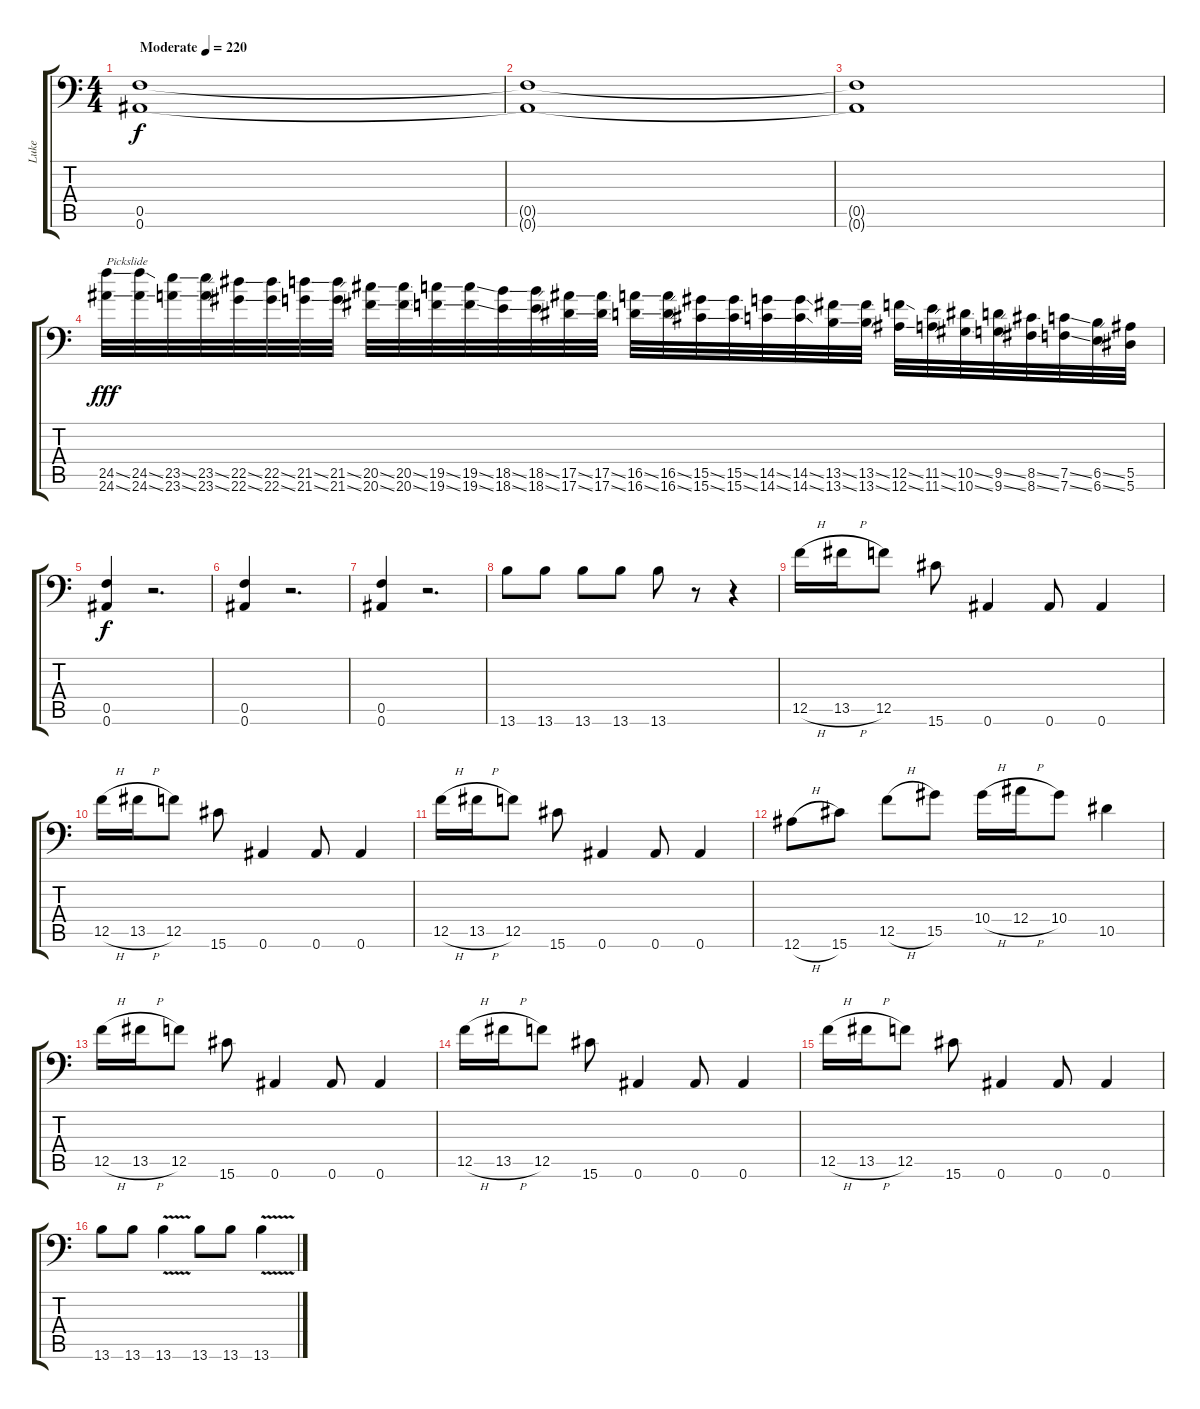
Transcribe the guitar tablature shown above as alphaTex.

\track ("Luke" "Luke") {instrument distortionguitar}
\staff {score tabs}
\tuning (C4 G3 Eb3 Bb2 F2 Bb1) {hide}
\ts (4 4)
\tempo (220 "Moderate")
\clef f4
\ks c
(0.5 0.6).1{dy f instrument distortionguitar} |
(0.5{t} 0.6{t}).1 |
(0.5{t} 0.6{t}).1 |
(24.5{ss} 24.6{ss}).32{txt "Pickslide" dy fff volume 16} (24.5{ss} 24.6{ss}).32 (23.5{ss} 23.6{ss}).32 (23.5{ss} 23.6{ss}).32 (22.5{ss} 22.6{ss}).32 (22.5{ss} 22.6{ss}).32 (21.5{ss} 21.6{ss}).32 (21.5{ss} 21.6{ss}).32 (20.5{ss} 20.6{ss}).32 (20.5{ss} 20.6{ss}).32 (19.5{ss} 19.6{ss}).32 (19.5{ss} 19.6{ss}).32 (18.5{ss} 18.6{ss}).32 (18.5{ss} 18.6{ss}).32 (17.5{ss} 17.6{ss}).32 (17.5{ss} 17.6{ss}).32 (16.5{ss} 16.6{ss}).32 (16.5{ss} 16.6{ss}).32 (15.5{ss} 15.6{ss}).32 (15.5{ss} 15.6{ss}).32 (14.5{ss} 14.6{ss}).32 (14.5{ss} 14.6{ss}).32 (13.5{ss} 13.6{ss}).32 (13.5{ss} 13.6{ss}).32 (12.5{ss} 12.6{ss}).32 (11.5{ss} 11.6{ss}).32 (10.5{ss} 10.6{ss}).32 (9.5{ss} 9.6{ss}).32 (8.5{ss} 8.6{ss}).32 (7.5{ss} 7.6{ss}).32 (6.5{ss} 6.6{ss}).32 (5.5 5.6).32 |
(0.5 0.6).4{dy f volume 14} r.2{d} |
(0.5 0.6).4 r.2{d} |
(0.5 0.6).4 r.2{d} |
13.6.8 13.6.8 13.6.8 13.6.8 13.6.8 r.8 r.4 |
12.5{h}.16 13.5{h}.16 12.5.8 15.6.8 0.6.4 0.6.8 0.6.4 |
12.5{h}.16 13.5{h}.16 12.5.8 15.6.8 0.6.4 0.6.8 0.6.4 |
12.5{h}.16 13.5{h}.16 12.5.8 15.6.8 0.6.4 0.6.8 0.6.4 |
12.6{h}.8 15.6.8 12.5{h}.8 15.5.8 10.4{h}.16 12.4{h}.16 10.4.8 10.5.4 |
12.5{h}.16 13.5{h}.16 12.5.8 15.6.8 0.6.4 0.6.8 0.6.4 |
12.5{h}.16 13.5{h}.16 12.5.8 15.6.8 0.6.4 0.6.8 0.6.4 |
12.5{h}.16 13.5{h}.16 12.5.8 15.6.8 0.6.4 0.6.8 0.6.4 |
13.6.8 13.6.8 13.6{v}.4 13.6.8 13.6.8 13.6{v}.4
